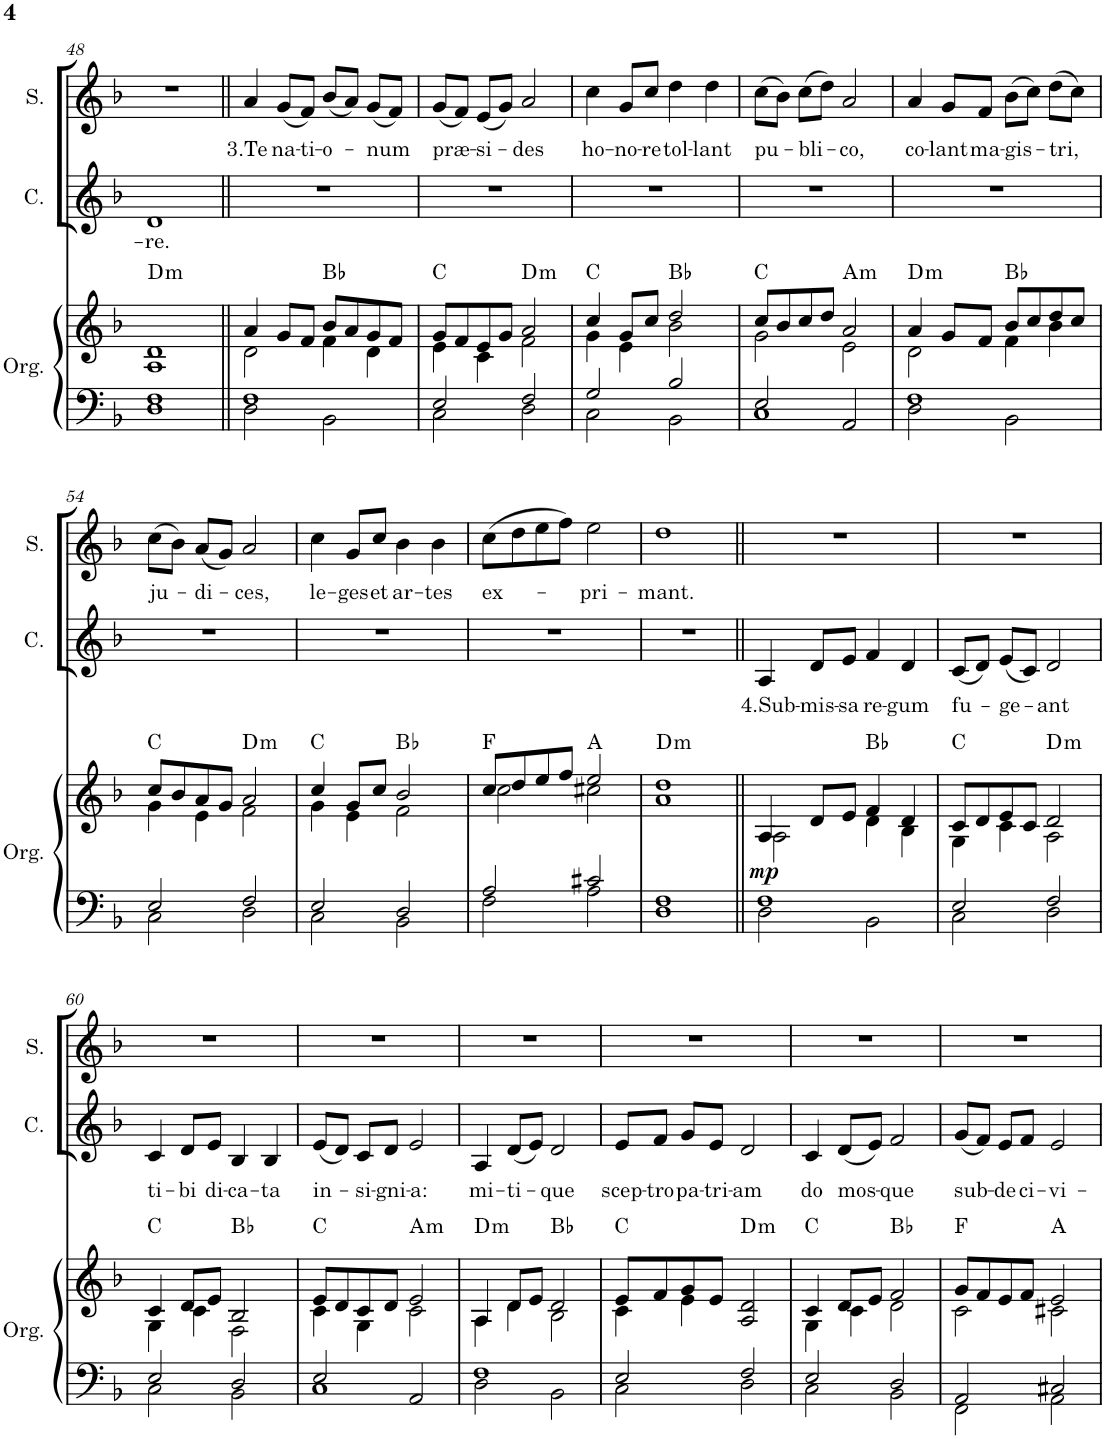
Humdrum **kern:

**kern	**kern	**dynam	**harte	**kern	**text	**kern	**text
*part3	*part3	*part3	*part3	*part2	*part2	*part1	*part1
*staff4	*staff3	*staff3/4	*	*staff2	*staff2	*staff1	*staff1
*I"Órgano	*	*	*	*I"Contralto	*	*I"Soprano	*
*	*	*	*	*I'C.	*	*I'S.	*
!!LO:PB:g=z
*clefF4	*clefG2	*	*	*clefG2	*	*clefG2	*
*k[b-]	*k[b-]	*	*	*k[b-]	*	*k[b-]	*
*M4/4	*M4/4	*	*	*M4/4	*	*M4/4	*
*met(c)	*met(c)	*	*	*met(c)	*	*met(c)	*
=48	=48	=48	=48	=48	=48	=48	=48
*^	*^	*	*	*	*	*	*
!	!	!	!	!	!LO:H:kt=m	!	!LO:LY:b	!	!
1F	1D	1d	1A	.	D:min	1d	-re.	1r	.
=49||	=49||	=49||	=49||	=49||	=49||	=49||	=49||	=49||	=49||
!	!	!	!	!	!	!	!	!	!LO:LY:b
1F	2D\	4a/	2d\	.	.	1r	.	4a/	3.Te
!	!	!	!	!	!	!	!	!	!LO:LY:b
.	.	8g/L	.	.	.	.	.	(8g/L	na-
!	!	!	!	!	!	!	!	!	!LO:LY:b
.	.	8f/J	.	.	.	.	.	8f/J)	-ti-
!	!	!	!	!	!	!	!	!	!LO:LY:b
.	2BB-\	8b-/L	4f\	.	Bb:maj	.	.	(8b-/L	-o-
.	.	8a/	.	.	.	.	.	8a/J)	.
!	!	!	!	!	!	!	!	!	!LO:LY:b
.	.	8g/	4d\	.	.	.	.	(8g/L	-num
.	.	8f/J	.	.	.	.	.	8f/J)	.
=50	=50	=50	=50	=50	=50	=50	=50	=50	=50
!	!	!	!	!	!	!	!	!	!LO:LY:b
2E/	2C\	8g/L	4e\	.	C:maj	1r	.	(8g/L	præ-
.	.	8f/	.	.	.	.	.	8f/J)	.
!	!	!	!	!	!	!	!	!	!LO:LY:b
.	.	8e/	4c\	.	.	.	.	(8e/L	-si-
.	.	8g/J	.	.	.	.	.	8g/J)	.
!	!	!	!	!	!LO:H:kt=m	!	!	!	!LO:LY:b
2F/	2D\	2a/	2f\	.	D:min	.	.	2a/	-des
=51	=51	=51	=51	=51	=51	=51	=51	=51	=51
!	!	!	!	!	!	!	!	!	!LO:LY:b
2G/	2C\	4cc/	4g\	.	C:maj	1r	.	4cc\	ho-
!	!	!	!	!	!	!	!	!	!LO:LY:b
.	.	8g/L	4e\	.	.	.	.	8g/L	-no-
!	!	!	!	!	!	!	!	!	!LO:LY:b
.	.	8cc/J	.	.	.	.	.	8cc/J	-re
!	!	!	!	!	!	!	!	!	!LO:LY:b
2B-/	2BB-\	2dd/	2b-\	.	Bb:maj	.	.	4dd\	tol-
!	!	!	!	!	!	!	!	!	!LO:LY:b
.	.	.	.	.	.	.	.	4dd\	-lant
=52	=52	=52	=52	=52	=52	=52	=52	=52	=52
!	!	!	!	!	!	!	!	!	!LO:LY:b
2E/	1C	8cc/L	2g\	.	C:maj	1r	.	(8cc\L	-pu-
.	.	8b-/	.	.	.	.	.	8b-\J)	.
!	!	!	!	!	!	!	!	!	!LO:LY:b
.	.	8cc/	.	.	.	.	.	(8cc\L	-bli-
.	.	8dd/J	.	.	.	.	.	8dd\J)	.
!	!	!	!	!	!LO:H:kt=m	!	!	!	!LO:LY:b
2AA/	.	2a/	2e\	.	A:min	.	.	2a/	-co,
=53	=53	=53	=53	=53	=53	=53	=53	=53	=53
!	!	!	!	!	!LO:H:kt=m	!	!	!	!LO:LY:b
1F	2D\	4a/	2d\	.	D:min	1r	.	4a/	co-
!	!	!	!	!	!	!	!	!	!LO:LY:b
.	.	8g/L	.	.	.	.	.	8g/L	-lant
!	!	!	!	!	!	!	!	!	!LO:LY:b
.	.	8f/J	.	.	.	.	.	8f/J	ma-
!	!	!	!	!	!	!	!	!	!LO:LY:b
.	2BB-\	8b-/L	4f\	.	Bb:maj	.	.	(8b-\L	-gis-
.	.	8cc/	.	.	.	.	.	8cc\J)	.
!	!	!	!	!	!	!	!	!	!LO:LY:b
.	.	8dd/	4b-\	.	.	.	.	(8dd\L	-tri,
.	.	8cc/J	.	.	.	.	.	8cc\J)	.
!!LO:LB:g=z
=54	=54	=54	=54	=54	=54	=54	=54	=54	=54
!	!	!	!	!	!	!	!	!	!LO:LY:b
2E/	2C\	8cc/L	4g\	.	C:maj	1r	.	(8cc\L	ju-
.	.	8b-/	.	.	.	.	.	8b-\J)	.
!	!	!	!	!	!	!	!	!	!LO:LY:b
.	.	8a/	4e\	.	.	.	.	(8a/L	-di-
.	.	8g/J	.	.	.	.	.	8g/J)	.
!	!	!	!	!	!LO:H:kt=m	!	!	!	!LO:LY:b
2F/	2D\	2a/	2f\	.	D:min	.	.	2a/	-ces,
=55	=55	=55	=55	=55	=55	=55	=55	=55	=55
!	!	!	!	!	!	!	!	!	!LO:LY:b
2E/	2C\	4cc/	4g\	.	C:maj	1r	.	4cc\	le-
!	!	!	!	!	!	!	!	!	!LO:LY:b
.	.	8g/L	4e\	.	.	.	.	8g/L	-ges
!	!	!	!	!	!	!	!	!	!LO:LY:b
.	.	8cc/J	.	.	.	.	.	8cc/J	et
!	!	!	!	!	!	!	!	!	!LO:LY:b
2D/	2BB-\	2b-/	2f\	.	Bb:maj	.	.	4b-\	ar-
!	!	!	!	!	!	!	!	!	!LO:LY:b
.	.	.	.	.	.	.	.	4b-\	-tes
=56	=56	=56	=56	=56	=56	=56	=56	=56	=56
!	!	!	!	!	!	!	!	!	!LO:LY:b
2A/	2F\	8cc/L	2cc\	.	F:maj	1r	.	(8cc\L	ex-
.	.	8dd/	.	.	.	.	.	8dd\	.
.	.	8ee/	.	.	.	.	.	8ee\	.
.	.	8ff/J	.	.	.	.	.	8ff\J)	.
!	!	!	!	!	!	!	!	!	!LO:LY:b
2c#X/	2A\	2ee/	2cc#X\	.	A:maj	.	.	2ee\	-pri-
=57	=57	=57	=57	=57	=57	=57	=57	=57	=57
!	!	!	!	!	!LO:H:kt=m	!	!	!	!LO:LY:b
*	*	*v	*v	*	*	*	*	*	*
1F	1D	1a 1dd	.	D:min	1r	.	1dd	-mant.
=58||	=58||	=58||	=58||	=58||	=58||	=58||	=58||	=58||
*	*	*^	*	*	*	*	*	*
!	!	!	!	!LO:DY:b	!	!	!LO:LY:b	!	!
1F	2D\	4A/	2A\	mp	.	4A/	4.Sub-	1r	.
!	!	!	!	!	!	!	!LO:LY:b	!	!
.	.	8d/L	.	.	.	8d/L	-mis-	.	.
!	!	!	!	!	!	!	!LO:LY:b	!	!
.	.	8e/J	.	.	.	8e/J	-sa	.	.
!	!	!	!	!	!	!	!LO:LY:b	!	!
.	2BB-\	4f/	4d\	.	Bb:maj	4f/	re-	.	.
!	!	!	!	!	!	!	!LO:LY:b	!	!
.	.	4d/	4B-\	.	.	4d/	-gum	.	.
=59	=59	=59	=59	=59	=59	=59	=59	=59	=59
!	!	!	!	!	!	!	!LO:LY:b	!	!
2E/	2C\	8c/L	4G\	.	C:maj	(8c/L	-fu-	1r	.
.	.	8d/	.	.	.	8d/J)	.	.	.
!	!	!	!	!	!	!	!LO:LY:b	!	!
.	.	8e/	4c\	.	.	(8e/L	-ge-	.	.
.	.	8c/J	.	.	.	8c/J)	.	.	.
!	!	!	!	!	!LO:H:kt=m	!	!LO:LY:b	!	!
2F/	2D\	2d/	2A\	.	D:min	2d/	-ant	.	.
!!LO:LB:g=z
=60	=60	=60	=60	=60	=60	=60	=60	=60	=60
!	!	!	!	!	!	!	!LO:LY:b	!	!
2E/	2C\	4c/	4G\	.	C:maj	4c/	ti-	1r	.
!	!	!	!	!	!	!	!LO:LY:b	!	!
.	.	8d/L	4c\	.	.	8d/L	-bi	.	.
!	!	!	!	!	!	!	!LO:LY:b	!	!
.	.	8e/J	.	.	.	8e/J	di-	.	.
!	!	!	!	!	!	!	!LO:LY:b	!	!
2D/	2BB-\	2B-/	2F\	.	Bb:maj	4B-/	-ca-	.	.
!	!	!	!	!	!	!	!LO:LY:b	!	!
.	.	.	.	.	.	4B-/	-ta	.	.
=61	=61	=61	=61	=61	=61	=61	=61	=61	=61
!	!	!	!	!	!	!	!LO:LY:b	!	!
2E/	1C	8e/L	4c\	.	C:maj	(8e/L	in-	1r	.
.	.	8d/	.	.	.	8d/J)	.	.	.
!	!	!	!	!	!	!	!LO:LY:b	!	!
.	.	8c/	4G\	.	.	8c/L	-si-	.	.
!	!	!	!	!	!	!	!LO:LY:b	!	!
.	.	8d/J	.	.	.	8d/J	-gni-	.	.
!	!	!	!	!	!LO:H:kt=m	!	!LO:LY:b	!	!
2AA/	.	2e/	2c\	.	A:min	2e/	-a:	.	.
=62	=62	=62	=62	=62	=62	=62	=62	=62	=62
!	!	!	!	!	!LO:H:kt=m	!	!LO:LY:b	!	!
1F	2D\	4A/	4A\	.	D:min	4A/	mi-	1r	.
!	!	!	!	!	!	!	!LO:LY:b	!	!
.	.	8d/L	4d\	.	.	(8d/L	-ti-	.	.
.	.	8e/J	.	.	.	8e/J)	.	.	.
!	!	!	!	!	!	!	!LO:LY:b	!	!
.	2BB-\	2d/	2B-\	.	Bb:maj	2d/	-que	.	.
=63	=63	=63	=63	=63	=63	=63	=63	=63	=63
!	!	!	!	!	!	!	!LO:LY:b	!	!
2E/	2C\	8e/L	4c\	.	C:maj	8e/L	scep-	1r	.
!	!	!	!	!	!	!	!LO:LY:b	!	!
.	.	8f/	.	.	.	8f/J	-tro	.	.
!	!	!	!	!	!	!	!LO:LY:b	!	!
.	.	8g/	4e\	.	.	8g/L	pa-	.	.
!	!	!	!	!	!	!	!LO:LY:b	!	!
.	.	8e/J	.	.	.	8e/J	-tri-	.	.
!	!	!	!	!	!LO:H:kt=m	!	!LO:LY:b	!	!
2F/	2D\	2A/ 2d/	2ryy	.	D:min	2d/	-am	.	.
=64	=64	=64	=64	=64	=64	=64	=64	=64	=64
!	!	!	!	!	!	!	!LO:LY:b	!	!
2E/	2C\	4c/	4G\	.	C:maj	4c/	do	1r	.
!	!	!	!	!	!	!	!LO:LY:b	!	!
.	.	8d/L	4c\	.	.	(8d/L	mos-	.	.
.	.	8e/J	.	.	.	8e/J)	.	.	.
!	!	!	!	!	!	!	!LO:LY:b	!	!
2D/	2BB-\	2f/	2d\	.	Bb:maj	2f/	-que	.	.
=65	=65	=65	=65	=65	=65	=65	=65	=65	=65
!	!	!	!	!	!	!	!LO:LY:b	!	!
2AA/	2FF\	8g/L	2c\	.	F:maj	(8g/L	sub-	1r	.
.	.	8f/	.	.	.	8f/J)	.	.	.
!	!	!	!	!	!	!	!LO:LY:b	!	!
.	.	8e/	.	.	.	8e/L	-de	.	.
!	!	!	!	!	!	!	!LO:LY:b	!	!
.	.	8f/J	.	.	.	8f/J	ci-	.	.
!	!	!	!	!	!	!	!LO:LY:b	!	!
2C#X/	2AA\	2e/	2c#X\	.	A:maj	2e/	-vi-	.	.
*v	*v	*	*	*	*	*	*	*	*
*	*v	*v	*	*	*	*	*	*
=	=	=	=	=	=	=	=
*-	*-	*-	*-	*-	*-	*-	*-
